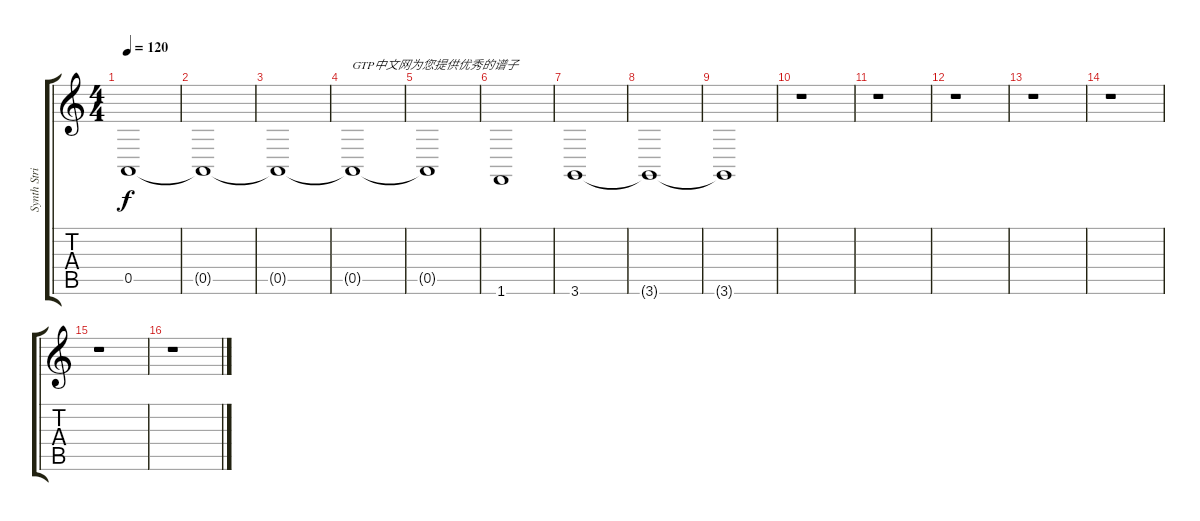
\track ("Synth Strings 2" "Synth Stri") {instrument synthstrings1}
\staff {score tabs}
\tuning (E4 B3 G3 D3 A2 E2) {hide}
\ts (4 4)
\tempo 120
\clef g2
\ks c
0.5.1{dy f instrument synthstrings1} |
0.5{t}.1 |
0.5{t}.1 |
0.5{t}.1{txt "GTP中文网为您提供优秀的谱子"} |
0.5{t}.1 |
1.6.1 |
3.6.1 |
3.6{t}.1 |
3.6{t}.1 |
r.1 |
r.1 |
r.1 |
r.1 |
r.1 |
r.1 |
r.1
